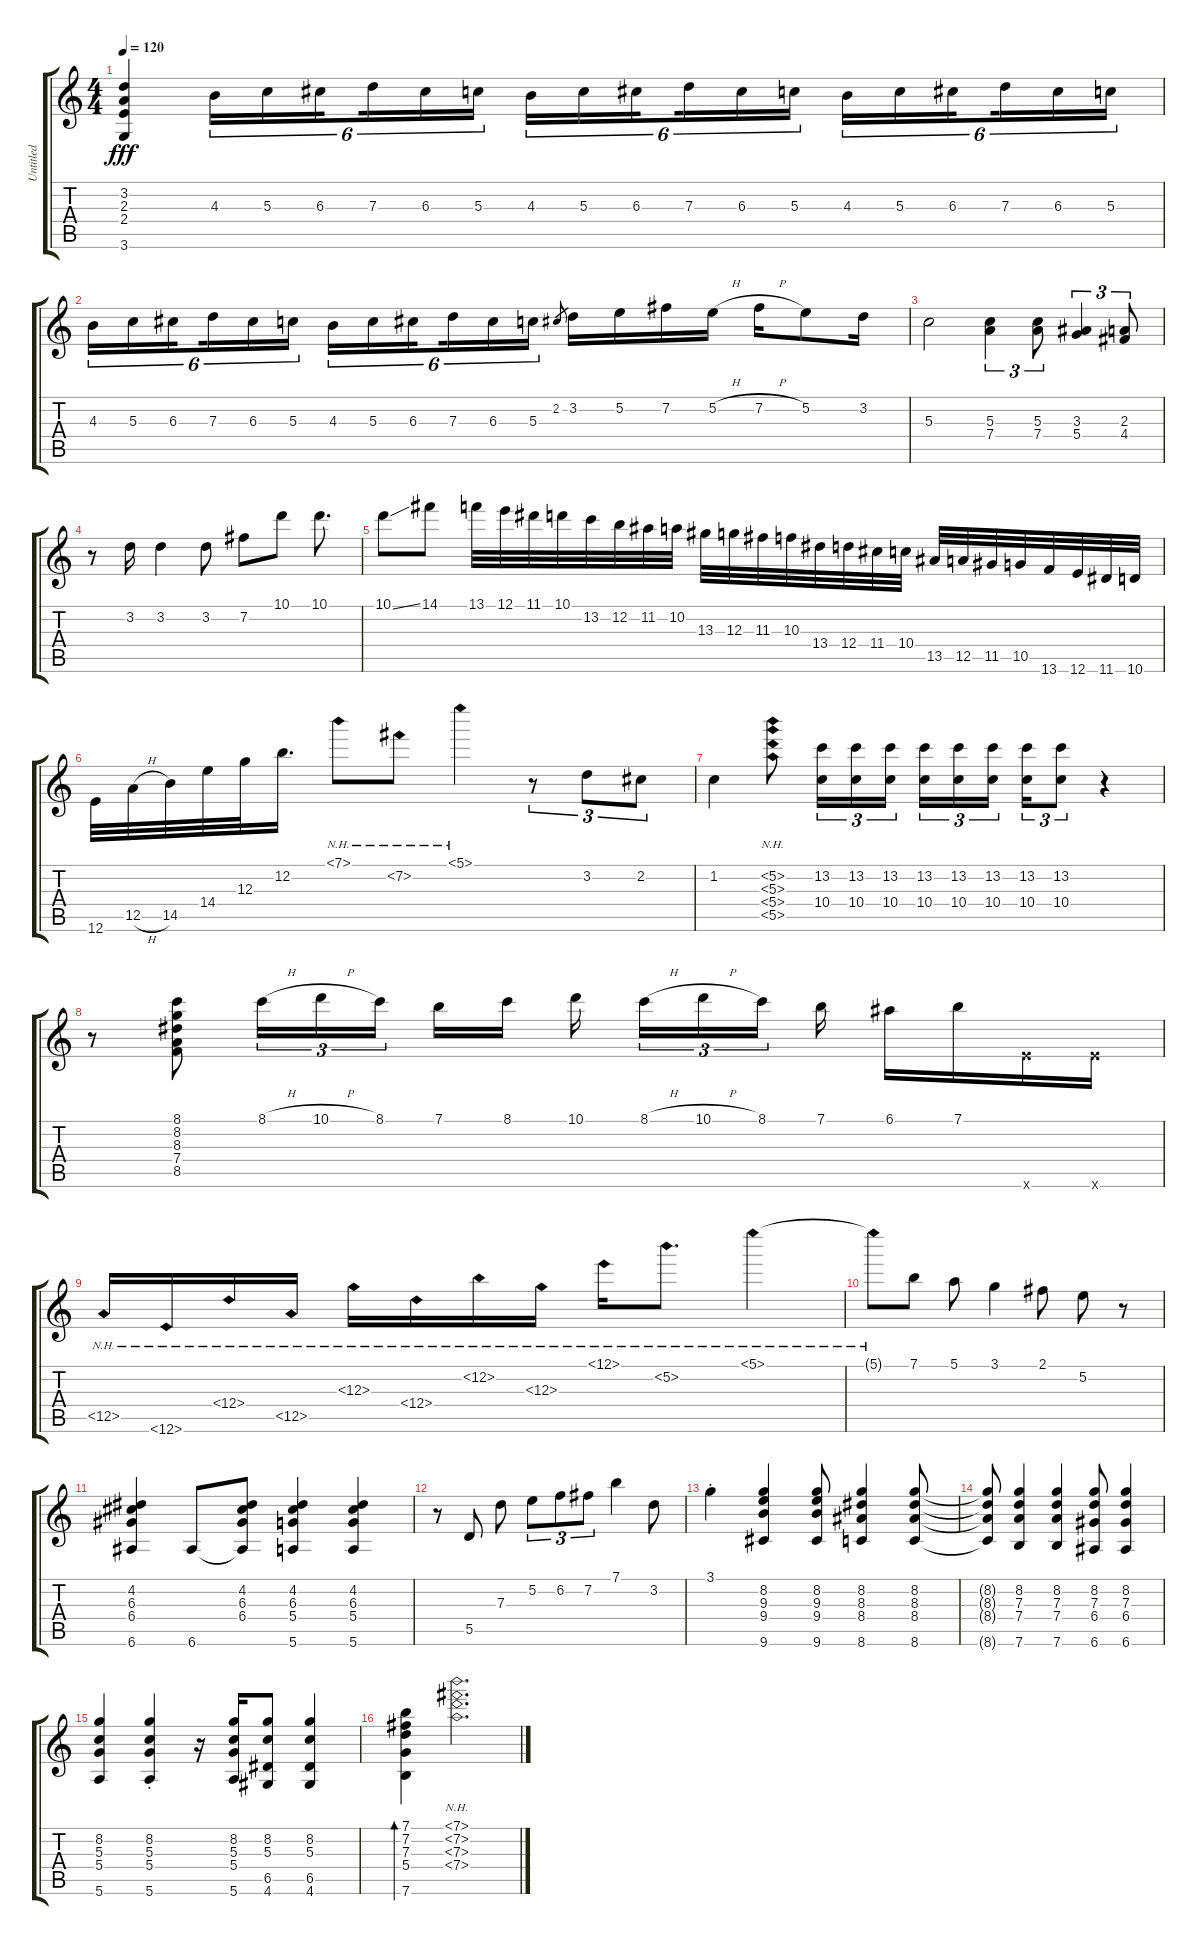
\track ("Untitled" "Untitled") {instrument acousticguitarsteel}
\staff {score tabs}
\tuning (E4 B3 G3 D3 A2 E2) {hide}
\ts (4 4)
\tempo 120
\clef g2
\ks c
(3.2 2.3 2.4 3.6).4{dy fff} 4.3.16{tu (6 4)} 5.3.16{tu (6 4)} 6.3.16{tu (6 4) beam splitsecondary} 7.3.16{tu (6 4)} 6.3.16{tu (6 4)} 5.3.16{tu (6 4)} 4.3.16{tu (6 4)} 5.3.16{tu (6 4)} 6.3.16{tu (6 4) beam splitsecondary} 7.3.16{tu (6 4)} 6.3.16{tu (6 4)} 5.3.16{tu (6 4)} 4.3.16{tu (6 4)} 5.3.16{tu (6 4)} 6.3.16{tu (6 4) beam splitsecondary} 7.3.16{tu (6 4)} 6.3.16{tu (6 4)} 5.3.16{tu (6 4)} |
4.3.16{tu (6 4)} 5.3.16{tu (6 4)} 6.3.16{tu (6 4) beam splitsecondary} 7.3.16{tu (6 4)} 6.3.16{tu (6 4)} 5.3.16{tu (6 4)} 4.3.16{tu (6 4)} 5.3.16{tu (6 4)} 6.3.16{tu (6 4) beam splitsecondary} 7.3.16{tu (6 4)} 6.3.16{tu (6 4)} 5.3.16{tu (6 4)} 2.2.8{gr} 3.2.16 5.2.16 7.2.16 5.2{h}.16 7.2{h}.16 5.2.8 3.2.16 |
5.3.2 (5.3 7.4).4{tu (3 2)} (5.3 7.4).8{tu (3 2)} (3.3 5.4).4{tu (3 2)} (2.3 4.4).8{tu (3 2)} |
r.8 3.2.16 3.2.4 3.2.8 7.2.8 10.1.8 10.1.8{d} |
10.1{ss}.8 14.1.8 13.1.32 12.1.32 11.1.32 10.1.32 13.2.32 12.2.32 11.2.32 10.2.32 13.3.32 12.3.32 11.3.32 10.3.32 13.4.32 12.4.32 11.4.32 10.4.32 13.5.32 12.5.32 11.5.32 10.5.32 13.6.32 12.6.32 11.6.32 10.6.32 |
12.6.32 12.5{h}.32 14.5.32 14.4.32 12.3.32 12.2.16{d} 7.1{nh}.8 7.2{nh}.8 5.1{nh}.4 r.8{tu (3 2)} 3.2.8{tu (3 2)} 2.2.8{tu (3 2)} |
1.2.4 (5.2{nh} 5.3{nh} 5.4{nh} 5.5{nh}).8 (13.2 10.4).16{tu (3 2)} (13.2 10.4).16{tu (3 2)} (13.2 10.4).16{tu (3 2)} (13.2 10.4).16{tu (3 2)} (13.2 10.4).16{tu (3 2)} (13.2 10.4).16{tu (3 2) beam splitsecondary} (13.2 10.4).16{tu (3 2)} (13.2 10.4).8{tu (3 2)} r.4 |
r.8 (8.1 8.2 8.3 7.4 8.5).8 8.1{h}.16{tu (3 2)} 10.1{h}.16{tu (3 2)} 8.1.16{tu (3 2) beam splitsecondary} 7.1.16 8.1.16 10.1.16{beam splitsecondary} 8.1{h}.16{tu (3 2)} 10.1{h}.16{tu (3 2)} 8.1.16{tu (3 2) beam splitsecondary} 7.1.16 6.1.16 7.1.16 12.6{x}.16 12.6{x}.16 |
12.5{nh}.16 12.6{nh}.16 12.4{nh}.16 12.5{nh}.16 12.3{nh}.16 12.4{nh}.16 12.2{nh}.16 12.3{nh}.16 12.1{nh}.16 5.2{nh}.8{d} 5.1{nh}.4 |
5.1{nh t}.8 7.1.8 5.1.8 3.1.4 2.1.8 5.2.8 r.8 |
(4.2 6.3 6.4 6.6).4 6.6.8 (4.2 6.3 6.4 6.6{t}).8 (4.2 6.3 5.4 5.6).4 (4.2 6.3 5.4 5.6).4 |
r.8 5.5.8 7.3.8 5.2.8{tu (3 2)} 6.2.8{tu (3 2)} 7.2.8{tu (3 2)} 7.1.4 3.2.8 |
3.1{st}.4 (8.2 9.3 9.4 9.6).4 (8.2 9.3 9.4 9.6).8 (8.2 8.3 8.4 8.6).4 (8.2 8.3 8.4 8.6).8 |
(8.2{t} 8.3{t} 8.4{t} 8.6{t}).8 (8.2 7.3 7.4 7.6).4 (8.2 7.3 7.4 7.6).4 (8.2 7.3 6.4 6.6).8 (8.2 7.3 6.4 6.6).4 |
(8.2 5.3 5.4 5.6).4 (8.2{st} 5.3{st} 5.4{st} 5.6{st}).4 r.16 (8.2 5.3 5.4 5.6).16 (8.2 5.3 6.5 4.6).8 (8.2 5.3 6.5 4.6).4 |
(7.1 7.2 7.3 5.4 7.6).4{bd 30} (7.1{nh} 7.2{nh} 7.3{nh} 7.4{nh}).2{d}
